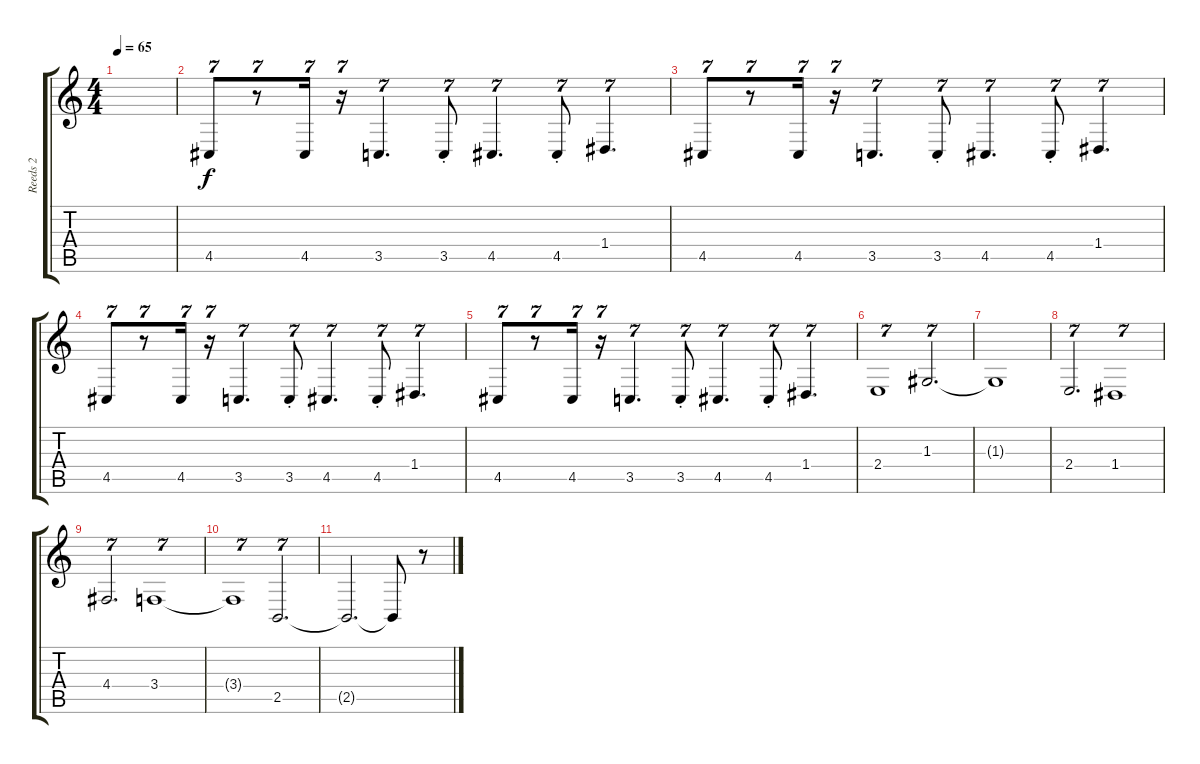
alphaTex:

\track ("Reeds 2" "Reeds 2") {instrument bassoon}
\staff {score tabs}
\tuning (E4 B3 G3 D3 A2 E2) {hide}
\ts (4 4)
\tempo 65
\clef g2
\ks c
|
4.5.8{tu (7 4)} r.8{tu (7 4)} 4.5.16{tu (7 4)} r.16{tu (7 4)} 3.5.4{d tu (7 4)} 3.5{st}.8{tu (7 4)} 4.5.4{d tu (7 4)} 4.5{st}.8{tu (7 4)} 1.4.4{d tu (7 4)} |
4.5.8{tu (7 4)} r.8{tu (7 4)} 4.5.16{tu (7 4)} r.16{tu (7 4)} 3.5.4{d tu (7 4)} 3.5{st}.8{tu (7 4)} 4.5.4{d tu (7 4)} 4.5{st}.8{tu (7 4)} 1.4.4{d tu (7 4)} |
4.5.8{tu (7 4)} r.8{tu (7 4)} 4.5.16{tu (7 4)} r.16{tu (7 4)} 3.5.4{d tu (7 4)} 3.5{st}.8{tu (7 4)} 4.5.4{d tu (7 4)} 4.5{st}.8{tu (7 4)} 1.4.4{d tu (7 4)} |
4.5.8{tu (7 4)} r.8{tu (7 4)} 4.5.16{tu (7 4)} r.16{tu (7 4)} 3.5.4{d tu (7 4)} 3.5{st}.8{tu (7 4)} 4.5.4{d tu (7 4)} 4.5{st}.8{tu (7 4)} 1.4.4{d tu (7 4)} |
2.4.1{tu (7 4)} 1.3.2{d tu (7 4)} |
1.3{t}.1 |
2.4.2{d tu (7 4)} 1.4.1{tu (7 4)} |
4.4.2{d tu (7 4)} 3.4.1{tu (7 4)} |
3.4{t}.1{tu (7 4)} 2.5.2{d tu (7 4)} |
2.5{t}.2{d} 2.5{t}.8 r.8
